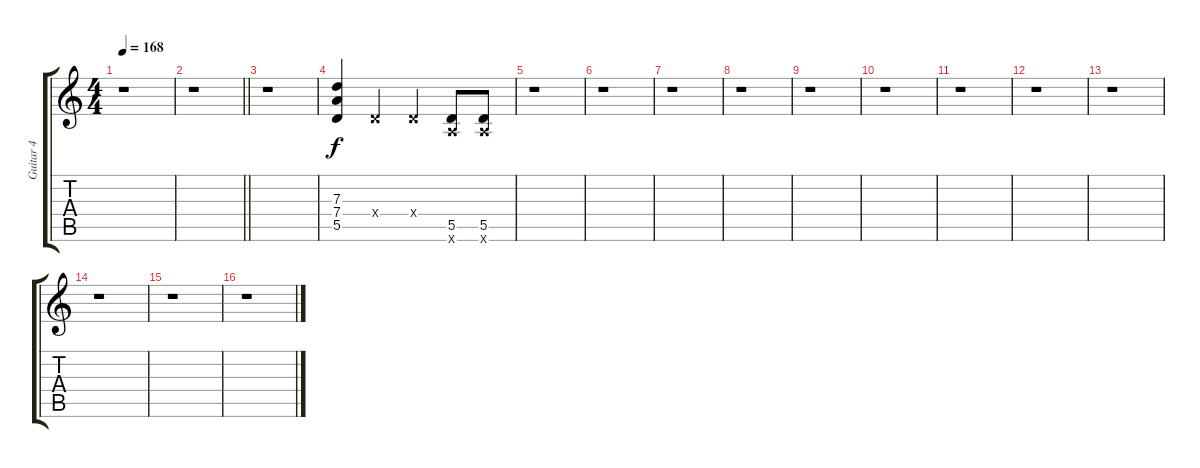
\track ("Guitar 4" "Guitar 4") {instrument distortionguitar}
\staff {score tabs}
\tuning (E4 B3 G3 D3 A2 E2) {hide}
\ts (4 4)
\tempo 168
\clef g2
\ks c
r.1{dy f} |
\barLineRight lightlight
r.1 |
r.1 |
(7.3 7.4 5.5).4 0.4{x}.4 0.4{x}.4 (5.5 5.6{x}).8 (5.5 5.6{x}).8 |
r.1 |
r.1 |
r.1 |
r.1 |
r.1 |
r.1 |
r.1 |
r.1 |
r.1 |
r.1 |
r.1 |
r.1
